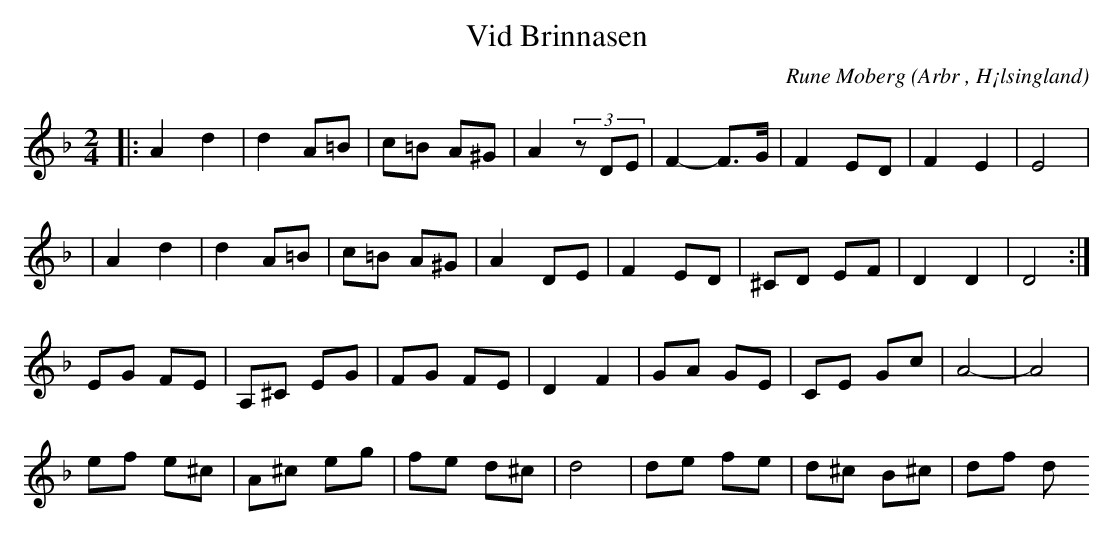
X:1
T:Vid Brinnasen
C: Rune Moberg
O:Arbr , H¡lsingland
M:2/4
L:1/8
K:Dm
|:A2 d2|d2 A=B|c=B A^G|A2 (3zDE| F2-F>G| F2 ED|F2 E2|E4|
| A2 d2|d2 A=B|c=B A^G|A2 DE|F2 ED|^CD EF|D2 D2|D4:|
EG FE|A,^C EG|FG FE|D2 F2|GA GE|CE Gc|A4-|A4|
ef e^c|A^c eg|fe d^c|d4|de fe|d^c B^c|df d
